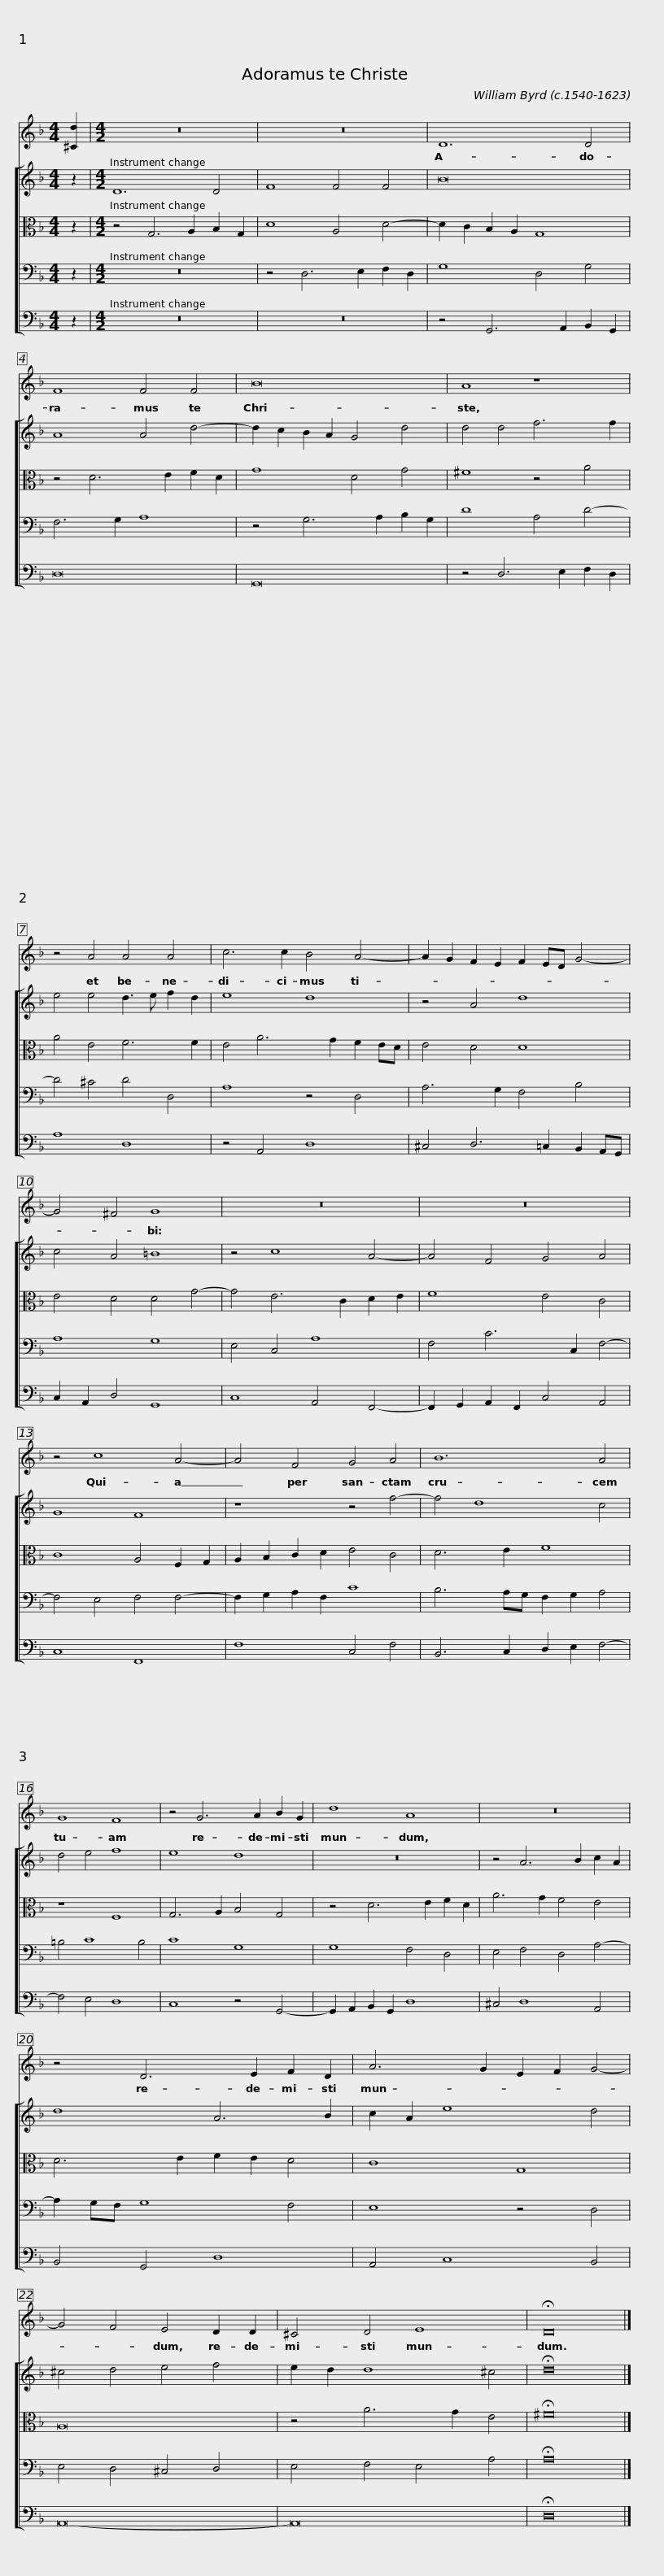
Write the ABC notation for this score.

X:1
%%score 1 [ 2 3 4 5 ]
L:1/8
M:4/4
I:linebreak $
K:F
V:1 treble
V:2 treble
V:3 alto
V:4 bass
V:5 bass
V:1
 [^Cd]2 |[M:4/2] z16 | z16 | D12 D4 | F8 F4 F4 | %5
 B16 |$ A8 z8 | z4 A4 A4 A4 | c6 c2 B4 A4- | A2 G2 F2 E2 F2 ED G4- |$ %10
 G4 ^F4 G8 | z16 | z16 | z4 c8 A4- | A4 F4 G4 A4 |$ %15
 B12 A4 | G8 F8 | z4 G6 A2 B2 G2 | d8 A8 | z16 |$ %20
 z4 D6 E2 F2 D2 | A6 G2 E2 F2 G4- | G4 F4 E4 D2 D2 | ^C4 D4 E8 | !fermata!D16 |] %25
V:2
 z2 |[M:4/2] D12 D4 | F8 F4 F4 | B16 | A8 A4 d4- | %5
 d2 c2 B2 A2 G4 d4 |$ d4 d4 f6 f2 | e4 e4 d3 e f2 d2 | e8 d8 | z4 A4 d8 |$ %10
 c4 A4 =B8 | z4 c8 A4- | A4 F4 G4 A4 | G8 F8 | z8 z4 f4- |$ %15
 f4 d8 c4 | d4 e4 f8 | e8 d8 | z16 | z4 A6 B2 c2 A2 |$ %20
 d8 A6 B2 | c2 A2 e8 d4 | ^c4 d4 e4 f4 | e2 d2 d8 ^c4 | !fermata!d16 |] %25
V:3
 z2 |[M:4/2] z4 G,6 A,2 B,2 G,2 | D8 A,4 D4- | D2 C2 B,2 A,2 G,8 | z4 D6 E2 F2 D2 | %5
 G8 D4 G4 |$ ^F8 z4 A4 | A4 E4 F6 F2 | E4 A6 G2 F2 ED | E4 D4 D8 |$ %10
 E4 D4 D4 G4- | G4 E6 C2 D2 E2 | F8 E4 C4 | C8 A,4 F,2 G,2 | A,2 B,2 C2 D2 E4 C4 |$ %15
 D6 E2 F8 | z8 F,8 | G,6 A,2 B,4 G,4 | z4 D6 E2 F2 D2 | A6 G2 F4 E4 |$ %20
 D6 E2 F2 E2 D4 | C8 G,8 | A,16 | z4 A6 G2 E4 | !fermata!^F16 |] %25
V:4
 z2 |[M:4/2] z16 | z4 D,6 E,2 F,2 D,2 | G,8 D,4 G,4 | F,6 G,2 A,8 | %5
 z4 G,6 A,2 B,2 G,2 |$ D8 A,4 D4- | D4 ^C4 D4 D,4 | A,8 z4 D,4 | A,6 G,2 F,4 B,4 |$ %10
 A,8 G,8 | E,4 C,4 A,8 | F,4 C6 C,2 F,4- | F,4 E,4 F,4 F,4- | F,2 G,2 A,2 F,2 C8 |$ %15
 B,6 A,G, F,2 G,2 A,4 | =B,4 C8 B,4 | C8 G,8 | G,8 F,4 D,4 | E,4 F,4 D,4 A,4- |$ %20
 A,2 G,F, G,8 F,4 | E,8 z4 D,4 | E,4 D,4 ^C,4 D,4 | E,4 F,4 E,4 A,4 | !fermata!A,16 |] %25
V:5
 z2 |[M:4/2] z16 | z16 | z4 G,,6 A,,2 B,,2 G,,2 | D,16 | %5
 G,,16 |$ z4 D,6 E,2 F,2 D,2 | A,8 D,8 | z4 A,,4 D,8 | ^C,4 D,6 !courtesy!=C,2 B,,2 A,,G,, |$ %10
 C,2 A,,2 D,4 G,,8 | C,8 A,,4 F,,4- | F,,2 G,,2 A,,2 F,,2 C,4 A,,4 | C,8 F,,8 | F,8 C,4 F,4 |$ %15
 B,,6 C,2 D,2 E,2 F,4- | F,4 E,4 D,8 | C,8 z4 G,,4- | G,,2 A,,2 B,,2 G,,2 D,8 | ^C,4 D,8 A,,4 |$ %20
 B,,4 G,,4 D,8 | A,,4 C,8 B,,4 | A,,16- | A,,16 | !fermata!D,16 |] %25
